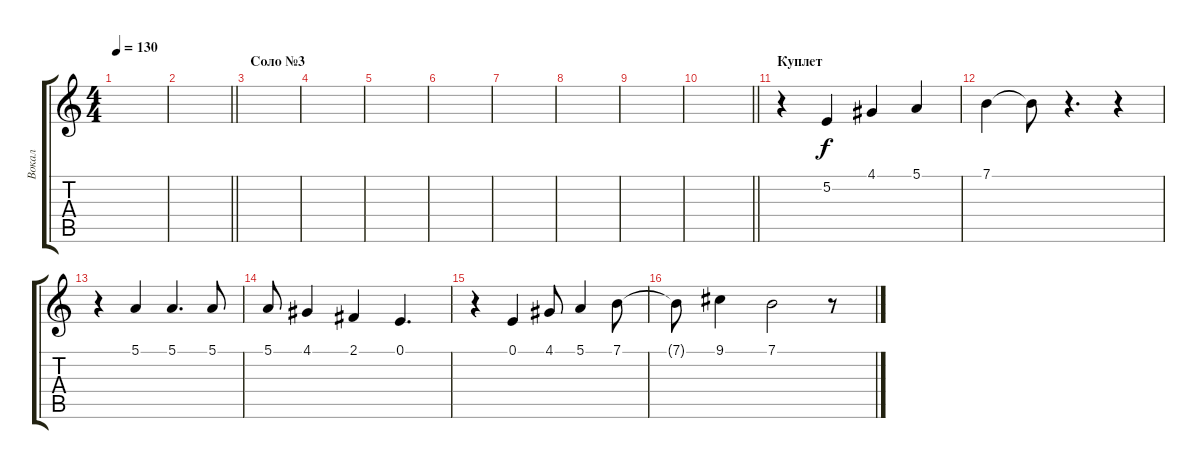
\track ("Вокал" "Вокал") {mute instrument flute}
\staff {score tabs}
\tuning (E4 B3 G3 D3 A2 E2) {hide}
\ts (4 4)
\tempo 130
\clef g2
\ks c
|
\barLineRight lightlight
|
\section ("" "Соло №3")
|
|
|
|
|
|
|
\barLineRight lightlight
|
\section ("" "Куплет")
r.4 5.2.4 4.1.4 5.1.4 |
7.1.4 7.1{t}.8 r.4{d} r.4 |
r.4 5.1.4 5.1.4{d} 5.1.8 |
5.1.8 4.1.4 2.1.4 0.1.4{d} |
r.4 0.1.4 4.1.8 5.1.4 7.1.8 |
7.1{t}.8 9.1.4 7.1.2 r.8
